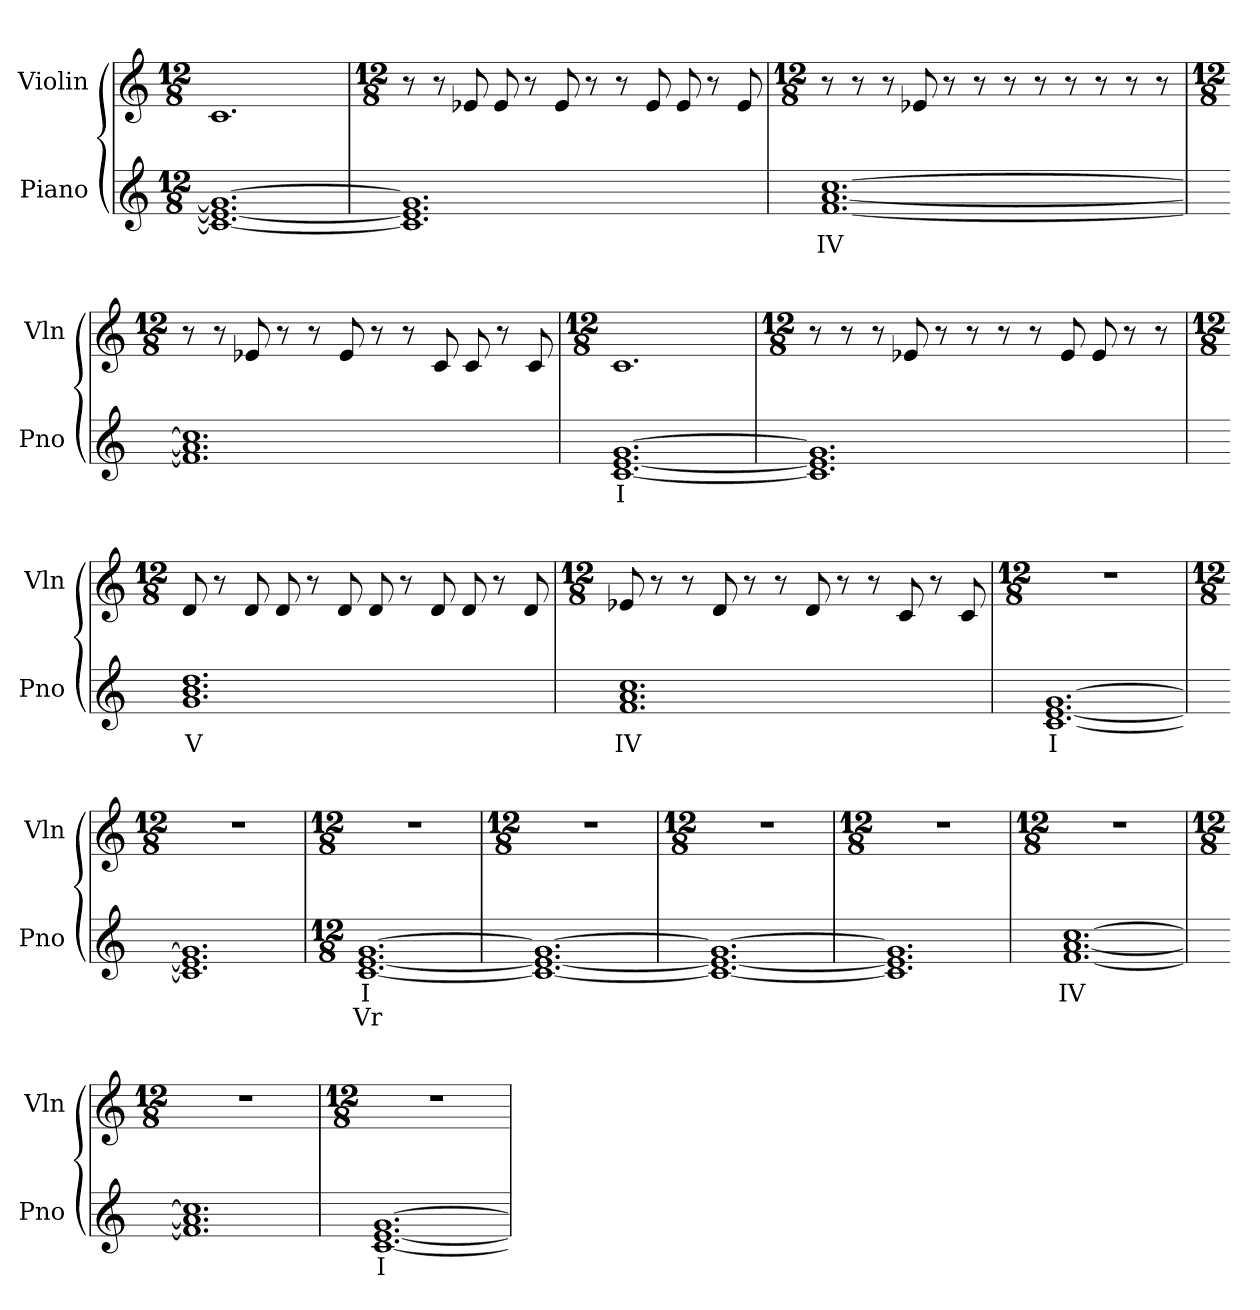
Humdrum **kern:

**kern	**text	**text	**kern
*part2	*part2	*part2	*part1
*staff2	*staff2	*staff2	*staff1
*I"Piano	*	*	*I"Violin
*I'Pno	*	*	*I'Vln
*k[]	*	*	*
*C:	*	*	*
*M12/8	*	*	*M12/8
=	=	=	=
1.c_ 1.e_ 1.g_	.	.	1.c
=	=	=	=
*k[]	*	*	*
*C:	*	*	*
*	*	*	*M12/8
1.c] 1.e] 1.g]	.	.	8r
.	.	.	8r
.	.	.	8e-X
.	.	.	8e-
.	.	.	8r
.	.	.	8e-
.	.	.	8r
.	.	.	8r
.	.	.	8e-
.	.	.	8e-
.	.	.	8r
.	.	.	8e-
=	=	=	=
*k[]	*	*	*
*C:	*	*	*
*	*	*	*M12/8
[1.f [1.a [1.cc	IV	.	8r
.	.	.	8r
.	.	.	8r
.	.	.	8e-X
.	.	.	8r
.	.	.	8r
.	.	.	8r
.	.	.	8r
.	.	.	8r
.	.	.	8r
.	.	.	8r
.	.	.	8r
=	=	=	=
*k[]	*	*	*
*C:	*	*	*
*	*	*	*M12/8
1.f] 1.a] 1.cc]	.	.	8r
.	.	.	8r
.	.	.	8e-X
.	.	.	8r
.	.	.	8r
.	.	.	8e-
.	.	.	8r
.	.	.	8r
.	.	.	8c
.	.	.	8c
.	.	.	8r
.	.	.	8c
=	=	=	=
*k[]	*	*	*
*C:	*	*	*
*	*	*	*M12/8
[1.c [1.e [1.g	I	.	1.c
=	=	=	=
*k[]	*	*	*
*C:	*	*	*
*	*	*	*M12/8
1.c] 1.e] 1.g]	.	.	8r
.	.	.	8r
.	.	.	8r
.	.	.	8e-X
.	.	.	8r
.	.	.	8r
.	.	.	8r
.	.	.	8r
.	.	.	8e-
.	.	.	8e-
.	.	.	8r
.	.	.	8r
=	=	=	=
*k[]	*	*	*
*C:	*	*	*
*	*	*	*M12/8
1.g 1.b 1.dd	V	.	8d
.	.	.	8r
.	.	.	8d
.	.	.	8d
.	.	.	8r
.	.	.	8d
.	.	.	8d
.	.	.	8r
.	.	.	8d
.	.	.	8d
.	.	.	8r
.	.	.	8d
=	=	=	=
*k[]	*	*	*
*C:	*	*	*
*	*	*	*M12/8
1.f 1.a 1.cc	IV	.	8e-X
.	.	.	8r
.	.	.	8r
.	.	.	8d
.	.	.	8r
.	.	.	8r
.	.	.	8d
.	.	.	8r
.	.	.	8r
.	.	.	8c
.	.	.	8r
.	.	.	8c
=	=	=	=
*k[]	*	*	*
*C:	*	*	*
*	*	*	*M12/8
[1.c [1.e [1.g	I	.	1.r
=	=	=	=
*k[]	*	*	*
*C:	*	*	*
*	*	*	*M12/8
1.c] 1.e] 1.g]	.	.	1.r
=	=	=	=
*k[]	*	*	*
*C:	*	*	*
*M12/8	*	*	*M12/8
[1.c [1.e [1.g	I	Vr	1.r
=	=	=	=
*k[]	*	*	*
*C:	*	*	*
*	*	*	*M12/8
1.c_ 1.e_ 1.g_	.	.	1.r
=	=	=	=
*k[]	*	*	*
*C:	*	*	*
*	*	*	*M12/8
1.c_ 1.e_ 1.g_	.	.	1.r
=	=	=	=
*k[]	*	*	*
*C:	*	*	*
*	*	*	*M12/8
1.c] 1.e] 1.g]	.	.	1.r
=	=	=	=
*k[]	*	*	*
*C:	*	*	*
*	*	*	*M12/8
[1.f [1.a [1.cc	IV	.	1.r
=	=	=	=
*k[]	*	*	*
*C:	*	*	*
*	*	*	*M12/8
1.f] 1.a] 1.cc]	.	.	1.r
=	=	=	=
*k[]	*	*	*
*C:	*	*	*
*	*	*	*M12/8
[1.c [1.e [1.g	I	.	1.r
=	=	=	=
*-	*-	*-	*-
